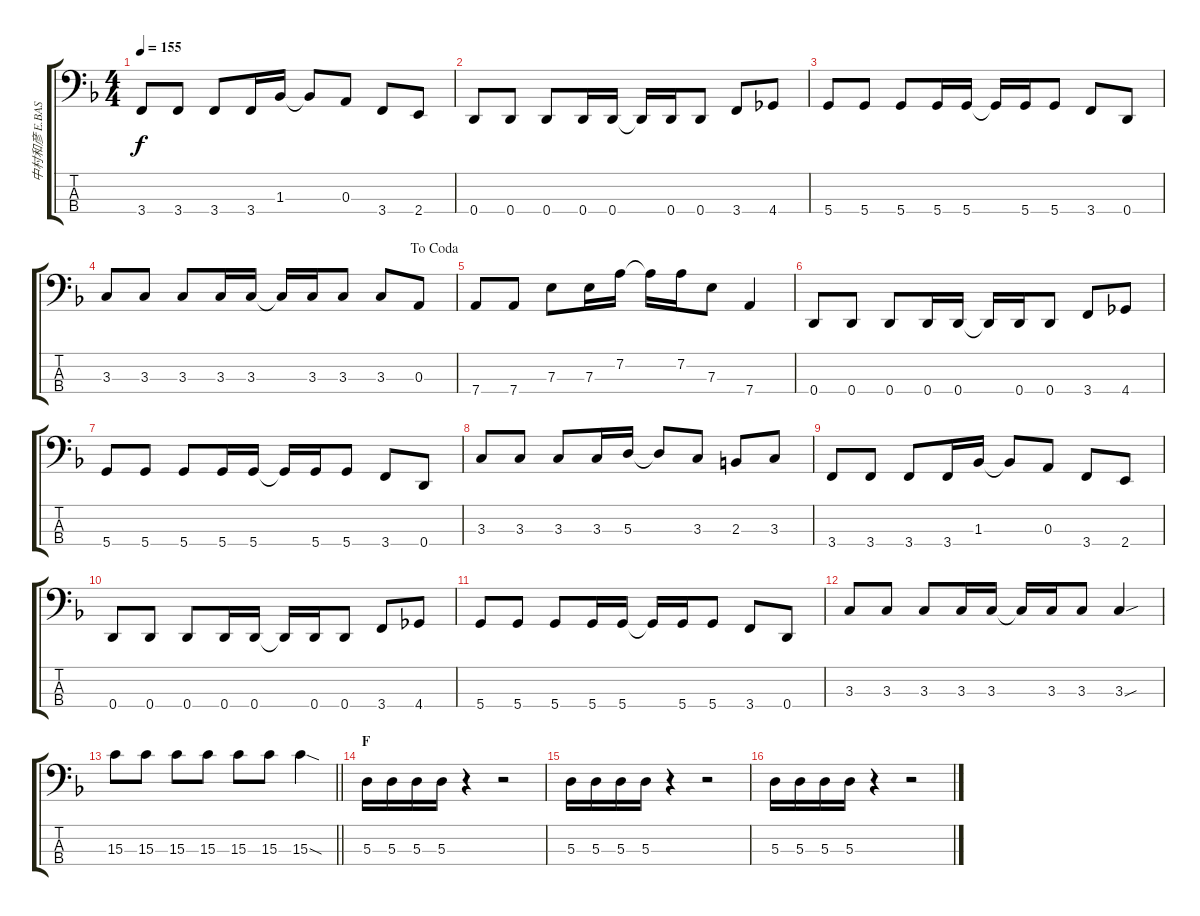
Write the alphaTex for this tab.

\track ("中村和彦 E.BASS" "中村和彦 E.BAS") {instrument electricbassfinger}
\staff {score tabs}
\tuning (G2 D2 A1 D1) {hide}
\ts (4 4)
\tempo 155
\clef f4
\ks f
3.4.8{dy f} 3.4.8 3.4.8 3.4.16 1.3.16 1.3{t}.8 0.3.8 3.4.8 2.4.8 |
0.4.8 0.4.8 0.4.8 0.4.16 0.4.16 0.4{t}.16 0.4.16 0.4.8 3.4.8 4.4.8 |
5.4.8 5.4.8 5.4.8 5.4.16 5.4.16 5.4{t}.16 5.4.16 5.4.8 3.4.8 0.4.8 |
\jump dacoda
3.3.8 3.3.8 3.3.8 3.3.16 3.3.16 3.3{t}.16 3.3.16 3.3.8 3.3.8 0.3.8 |
7.4.8 7.4.8 7.3.8 7.3.16 7.2.16 7.2{t}.16 7.2.16 7.3.8 7.4.4 |
0.4.8 0.4.8 0.4.8 0.4.16 0.4.16 0.4{t}.16 0.4.16 0.4.8 3.4.8 4.4.8 |
5.4.8 5.4.8 5.4.8 5.4.16 5.4.16 5.4{t}.16 5.4.16 5.4.8 3.4.8 0.4.8 |
3.3.8 3.3.8 3.3.8 3.3.16 5.3.16 5.3{t}.8 3.3.8 2.3.8 3.3.8 |
3.4.8 3.4.8 3.4.8 3.4.16 1.3.16 1.3{t}.8 0.3.8 3.4.8 2.4.8 |
0.4.8 0.4.8 0.4.8 0.4.16 0.4.16 0.4{t}.16 0.4.16 0.4.8 3.4.8 4.4.8 |
5.4.8 5.4.8 5.4.8 5.4.16 5.4.16 5.4{t}.16 5.4.16 5.4.8 3.4.8 0.4.8 |
3.3.8 3.3.8 3.3.8 3.3.16 3.3.16 3.3{t}.16 3.3.16 3.3.8 3.3{sou}.4 |
\barLineRight lightlight
15.3.8 15.3.8 15.3.8 15.3.8 15.3.8 15.3.8 15.3{sod}.4 |
\section ("" "F")
5.3.16 5.3.16 5.3.16 5.3.16 r.4 r.2 |
5.3.16 5.3.16 5.3.16 5.3.16 r.4 r.2 |
5.3.16 5.3.16 5.3.16 5.3.16 r.4 r.2
